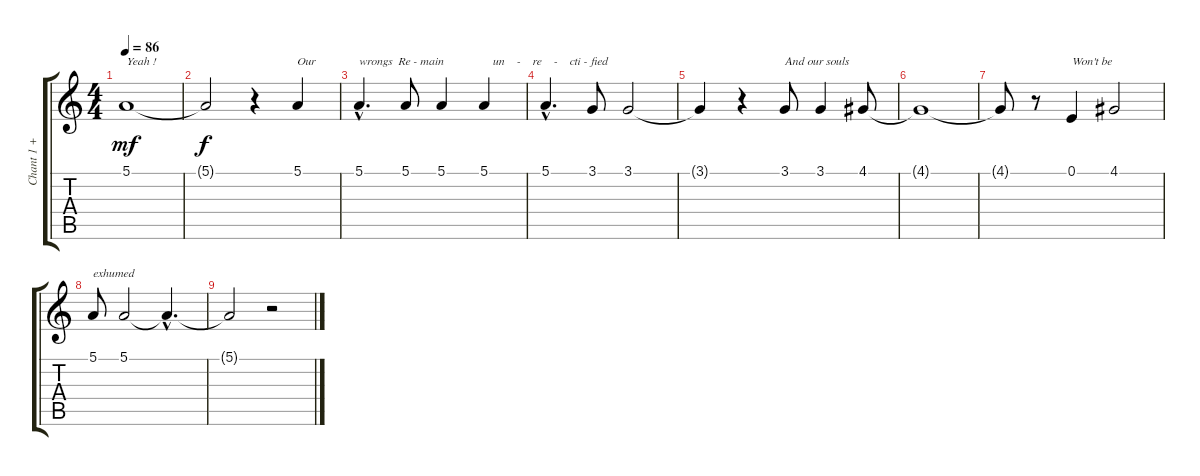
\track ("Chant 1 + Paroles [Matthew Bellamy]" "Chant 1 + ") {instrument synthbrass1}
\staff {score tabs}
\tuning (E4 B3 G3 D3 A2 E2) {hide}
\ts (4 4)
\tempo 86
\clef g2
\ks c
5.1.1{txt "Yeah !" dy mf} |
5.1{t}.2{dy f} r.4 5.1.4{txt "Our"} |
5.1{hac}.4{d txt "wrongs  Re - main"} 5.1.8 5.1.4 5.1.4{txt "   un    -    re    -    cti - fied"} |
5.1{hac}.4{d} 3.1.8 3.1.2 |
3.1{t}.4 r.4 3.1.8{txt "And our souls"} 3.1.4 4.1.8 |
4.1{t}.1 |
4.1{t}.8 r.8 0.1.4{txt "Won't be"} 4.1.2 |
5.1.8{txt "exhumed"} 5.1.2 5.1{hac t}.4{d} |
5.1{t}.2 r.2
